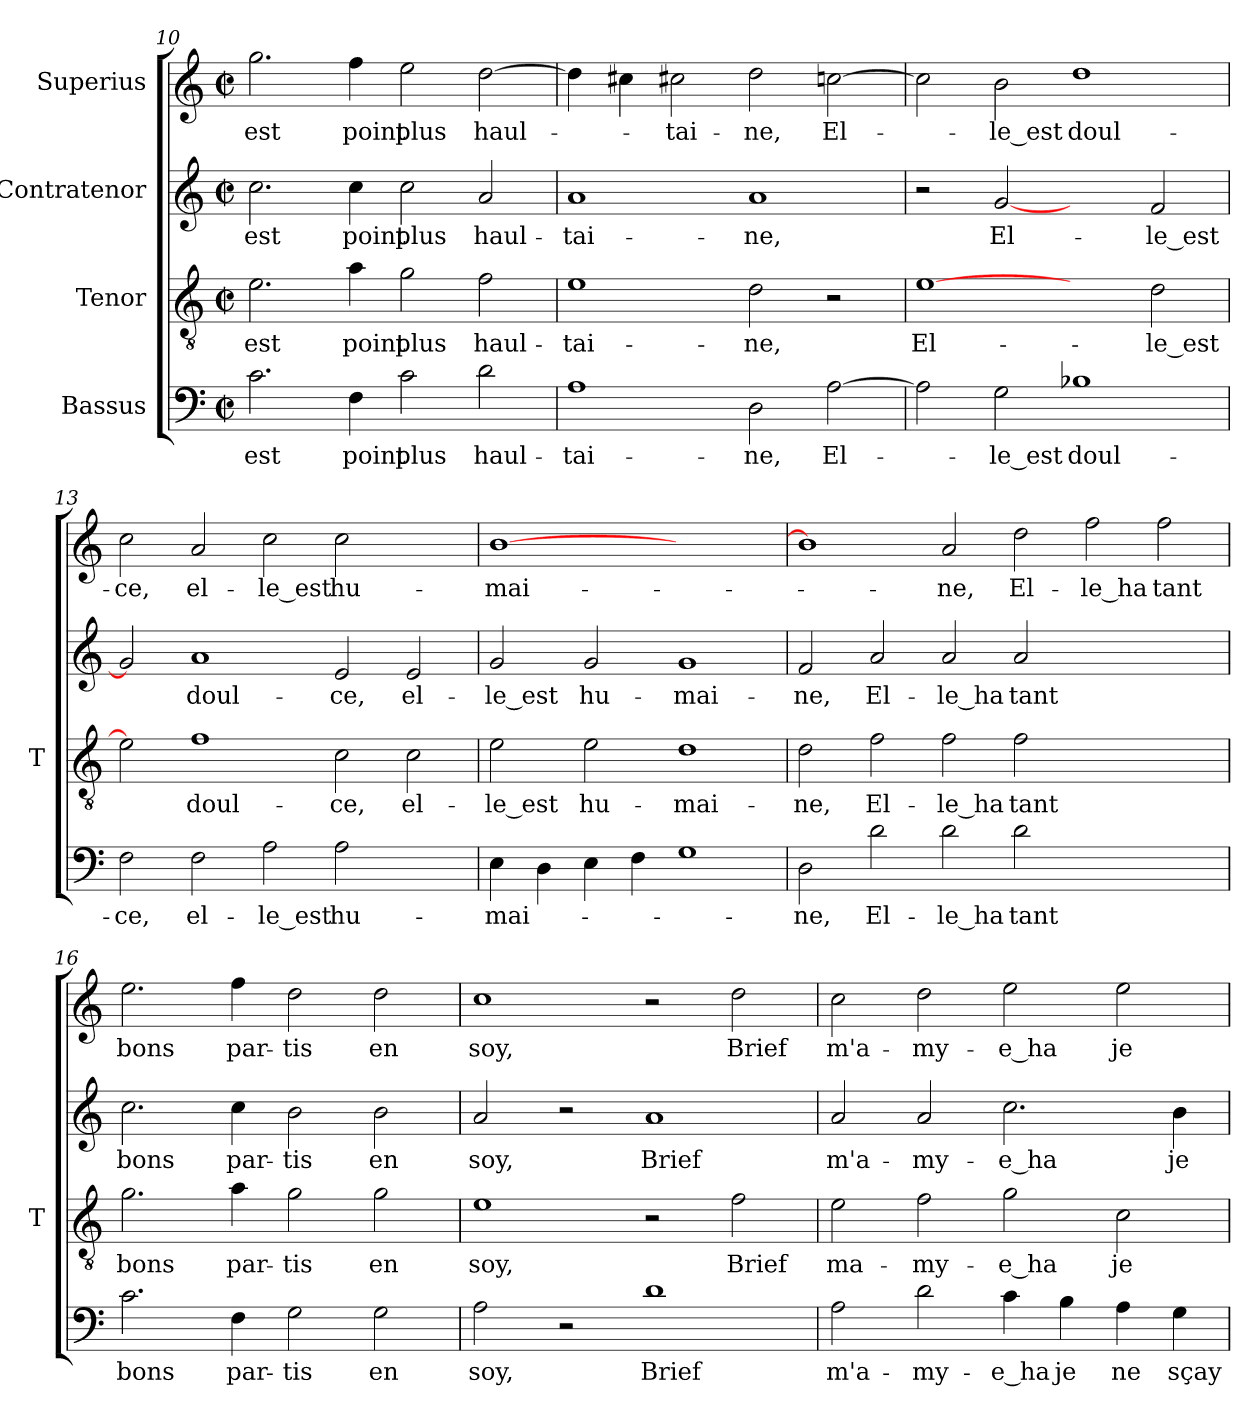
**kern	**text	**kern	**text	**kern	**text	**kern	**text
*part4	*part4	*part3	*part3	*part2	*part2	*part1	*part1
*staff4	*staff4	*staff3	*staff3	*staff2	*staff2	*staff1	*staff1
*I"Bassus	*	*I"Tenor	*	*I"Contratenor	*	*I"Superius	*
*	*	*I'T	*	*	*	*	*
*clefF4	*	*clefGv2	*	*clefG2	*	*clefG2	*
*k[]	*	*k[]	*	*k[]	*	*k[]	*
*C:	*	*C:	*	*C:	*	*C:	*
*M2/2	*	*M2/2	*	*M2/2	*	*M2/2	*
*met(c|)	*	*met(c|)	*	*met(c|)	*	*met(c|)	*
=10	=10	=10	=10	=10	=10	=10	=10
2.c	-est	2.e	-est	2.cc	-est	2.gg	-est
4F	-point	4a	-point	4cc	-point	4ff	-point
2c	-plus	2g	-plus	2cc	-plus	2ee	-plus
2d	haul-	2f	haul-	2a	haul-	[2dd	haul-
=11	=11	=11	=11	=11	=11	=11	=11
1A	tai-	1e	tai-	1a	tai-	4dd]	.
.	.	.	.	.	.	4cc#X	.
.	.	.	.	.	.	2cc#X	tai-
2D	-ne,	2d	-ne,	1a	-ne,	2dd	-ne,
[2A	El-	2r	.	.	.	[2cc	El-
=12	=12	=12	=12	=12	=12	=12	=12
2A]	.	[1e	El-	2r	.	2cc]	.
2G	-le_est	.	.	[2g	El-	2b	-le_est
1B-X	doul-	2ryy	.	2ryy	.	1dd	doul-
.	.	2d	-le_est	2f	-le_est	.	.
=13	=13	=13	=13	=13	=13	=13	=13
2F	-ce,	2e]	.	2g]	.	2cc	-ce,
2F	el-	1f	doul-	1a	doul-	2a	el-
2A	-le_est	.	.	.	.	2cc	-le_est
2A	hu-	2c	-ce,	2e	-ce,	2cc	hu-
2ryy	.	2c	el-	2e	el-	2ryy	.
=14	=14	=14	=14	=14	=14	=14	=14
4E	mai-	2e	-le_est	2g	-le_est	[1b	mai-
4D	.	.	.	.	.	.	.
4E	.	2e	hu-	2g	hu-	.	.
4F	.	.	.	.	.	.	.
1G	.	1d	mai-	1g	mai-	1ryy	.
=15	=15	=15	=15	=15	=15	=15	=15
2D	-ne,	2d	-ne,	2f	-ne,	1b]	.
2d	El-	2f	El-	2a	El-	.	.
2d	-le_ha	2f	-le_ha	2a	-le_ha	2a	-ne,
2d	-tant	2f	-tant	2a	-tant	2dd	El-
1ryy	.	1ryy	.	1ryy	.	2ff	-le_ha
.	.	.	.	.	.	2ff	-tant
=16	=16	=16	=16	=16	=16	=16	=16
2.c	-bons	2.g	-bons	2.cc	-bons	2.ee	-bons
4F	par-	4a	par-	4cc	par-	4ff	par-
2G	-tis	2g	-tis	2b	-tis	2dd	-tis
2G	-en	2g	-en	2b	-en	2dd	-en
=17	=17	=17	=17	=17	=17	=17	=17
2A	-soy,	1e	-soy,	2a	-soy,	1cc	-soy,
2r	.	.	.	2r	.	.	.
1d	-Brief	2r	.	1a	-Brief	2r	.
.	.	2f	-Brief	.	.	2dd	-Brief
=18	=18	=18	=18	=18	=18	=18	=18
2A	m'a-	2e	ma-	2a	m'a-	2cc	m'a-
2d	my-	2f	my-	2a	my-	2dd	my-
4c	-e_ha	2g	-e_ha	2.cc	-e_ha	2ee	-e_ha
4B	-je	.	.	.	.	.	.
4A	-ne	2c	-je	.	.	2ee	-je
4G	-sçay	.	.	4b	-je	.	.
=	=	=	=	=	=	=	=
*-	*-	*-	*-	*-	*-	*-	*-
